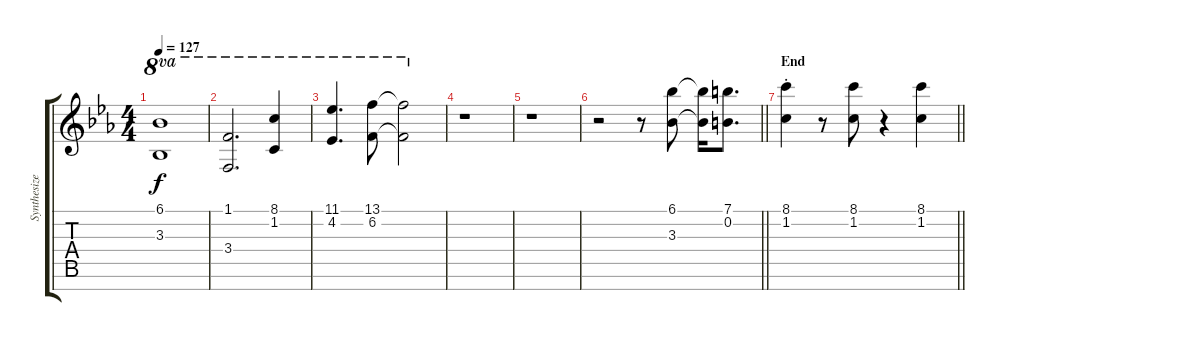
\track ("Synthesizer II" "Synthesize") {instrument fx5brightness}
\staff {score tabs}
\tuning (E5 B4 G4 D4 A3 E3 B2) {hide}
\ts (4 4)
\tempo 127
\clef g2
\ks eb
(6.1 3.3).1{ot 8va dy f} |
(1.1 3.4).2{d ot 8va} (8.1 1.2).4{ot 8va} |
(11.1 4.2).4{d ot 8va} (13.1 6.2).8{ot 8va} (13.1{t} 6.2{t}).2{ot 8va} |
r.1 |
r.1 |
\barLineRight lightlight
r.2 r.8 (6.1 3.3).8 (6.1{t} 3.3{t}).16 (7.1 0.2).8{d} |
\section ("" "End")
\barLineRight lightlight
(8.1{st} 1.2{st}).4 r.8 (8.1 1.2).8 r.4 (8.1 1.2).4
